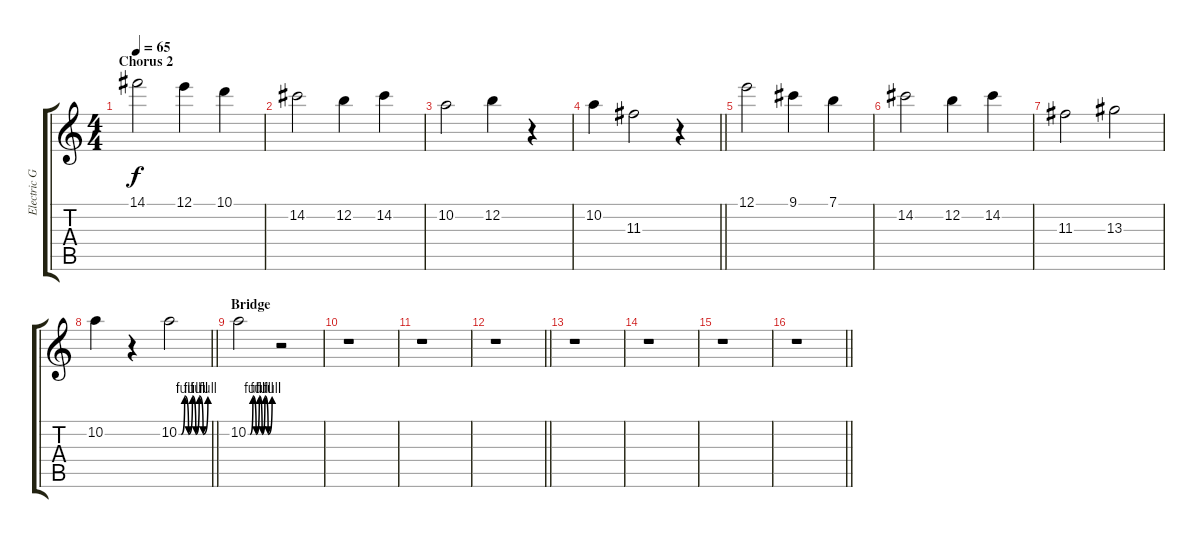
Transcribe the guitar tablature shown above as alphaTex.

\track ("Electric Guitar" "Electric G") {instrument overdrivenguitar}
\staff {score tabs}
\tuning (E4 B3 G3 D3 A2 E2) {hide}
\ts (4 4)
\section ("" "Chorus 2")
\tempo 65
\clef g2
\ks c
14.1.2{dy f} 12.1.4 10.1.4 |
14.2.2 12.2.4 14.2.4 |
10.2.2 12.2.4 r.4 |
\barLineRight lightlight
10.2.4 11.3.2 r.4 |
12.1.2 9.1.4 7.1.4 |
14.2.2 12.2.4 14.2.4 |
11.3.2 13.3.2 |
\barLineRight lightlight
10.2.4 r.4 10.2{be (custom 0 0 5 0 12 4 20 0 28 4 35 0 42 4 50 0 60 4)}.2{volume 4} |
\section ("" "Bridge")
10.2{be (custom 0 0 5 0 12 4 20 0 28 4 35 0 42 4 50 0 60 4)}.2{volume 12} r.2 |
r.1 |
r.1 |
\barLineRight lightlight
r.1 |
r.1 |
r.1 |
r.1 |
\barLineRight lightlight
r.1
